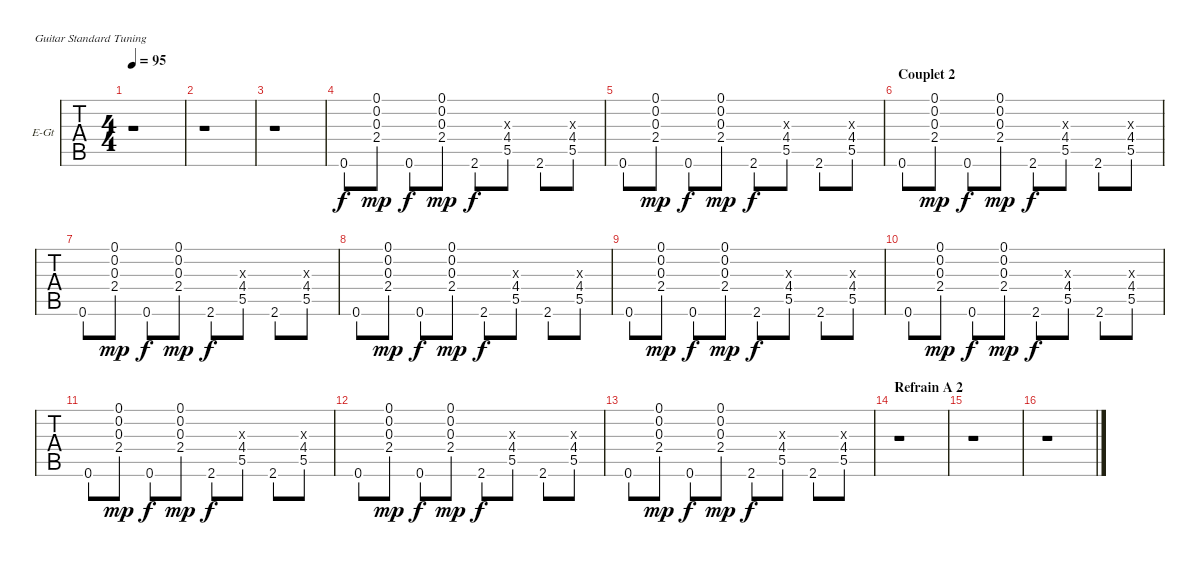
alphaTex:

\bracketExtendMode groupsimilarinstruments
\firstSystemTrackNameOrientation horizontal
\otherSystemsTrackNameOrientation horizontal
\chordDiagramsInScore
\track ("Guitare" "E-Gt") {instrument electricguitarclean}
\staff {tabs}
\tuning (E4 B3 G3 D3 A2 E2)
\ts (4 4)
\tempo 95
\clef g2
\ks c
r.1{dy mf} |
r.1 |
r.1 |
0.6.8{dy f} (0.1 0.2 0.3 2.4).8{dy mp} 0.6.8{dy f} (0.1 0.2 0.3 2.4).8{dy mp} 2.6.8{dy f} (0.3{x} 4.4 5.5).8 2.6.8 (0.3{x} 4.4 5.5).8 |
0.6.8 (0.1 0.2 0.3 2.4).8{dy mp} 0.6.8{dy f} (0.1 0.2 0.3 2.4).8{dy mp} 2.6.8{dy f} (0.3{x} 4.4 5.5).8 2.6.8 (0.3{x} 4.4 5.5).8 |
\section ("" "Couplet 2")
0.6.8 (0.1 0.2 0.3 2.4).8{dy mp} 0.6.8{dy f} (0.1 0.2 0.3 2.4).8{dy mp} 2.6.8{dy f} (0.3{x} 4.4 5.5).8 2.6.8 (0.3{x} 4.4 5.5).8 |
0.6.8 (0.1 0.2 0.3 2.4).8{dy mp} 0.6.8{dy f} (0.1 0.2 0.3 2.4).8{dy mp} 2.6.8{dy f} (0.3{x} 4.4 5.5).8 2.6.8 (0.3{x} 4.4 5.5).8 |
0.6.8 (0.1 0.2 0.3 2.4).8{dy mp} 0.6.8{dy f} (0.1 0.2 0.3 2.4).8{dy mp} 2.6.8{dy f} (0.3{x} 4.4 5.5).8 2.6.8 (0.3{x} 4.4 5.5).8 |
0.6.8 (0.1 0.2 0.3 2.4).8{dy mp} 0.6.8{dy f} (0.1 0.2 0.3 2.4).8{dy mp} 2.6.8{dy f} (0.3{x} 4.4 5.5).8 2.6.8 (0.3{x} 4.4 5.5).8 |
0.6.8 (0.1 0.2 0.3 2.4).8{dy mp} 0.6.8{dy f} (0.1 0.2 0.3 2.4).8{dy mp} 2.6.8{dy f} (0.3{x} 4.4 5.5).8 2.6.8 (0.3{x} 4.4 5.5).8 |
0.6.8 (0.1 0.2 0.3 2.4).8{dy mp} 0.6.8{dy f} (0.1 0.2 0.3 2.4).8{dy mp} 2.6.8{dy f} (0.3{x} 4.4 5.5).8 2.6.8 (0.3{x} 4.4 5.5).8 |
0.6.8 (0.1 0.2 0.3 2.4).8{dy mp} 0.6.8{dy f} (0.1 0.2 0.3 2.4).8{dy mp} 2.6.8{dy f} (0.3{x} 4.4 5.5).8 2.6.8 (0.3{x} 4.4 5.5).8 |
0.6.8 (0.1 0.2 0.3 2.4).8{dy mp} 0.6.8{dy f} (0.1 0.2 0.3 2.4).8{dy mp} 2.6.8{dy f} (0.3{x} 4.4 5.5).8 2.6.8 (0.3{x} 4.4 5.5).8 |
\section ("" "Refrain A 2")
r.1 |
r.1 |
r.1
